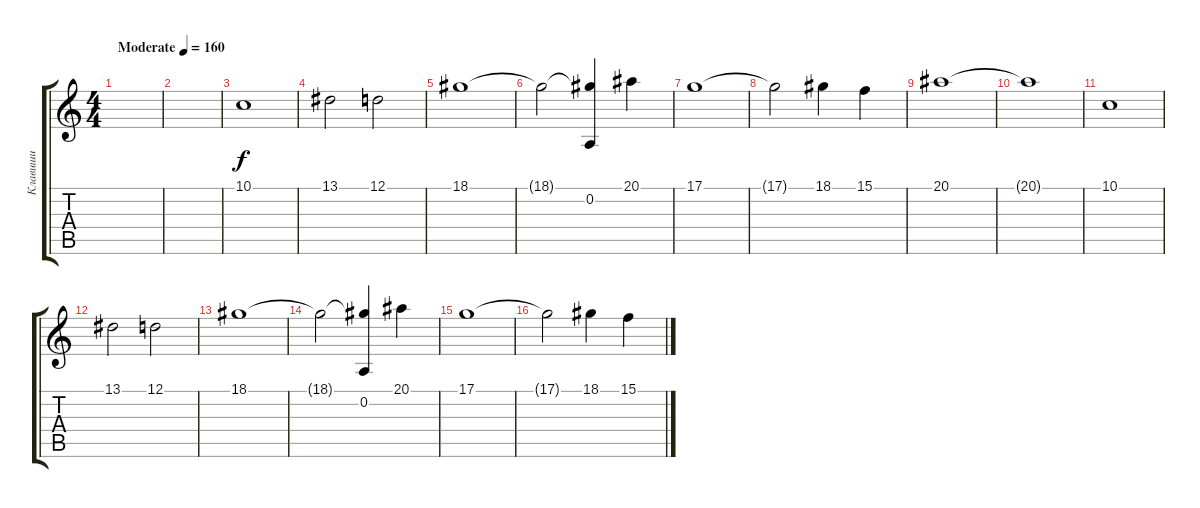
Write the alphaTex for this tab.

\track ("Клавиши" "Клавиши") {instrument fx7echoes}
\staff {score tabs}
\tuning (D4 A3 F3 C3 G2 C2) {hide}
\ts (4 4)
\tempo (160 "Moderate")
\clef g2
\ks c
|
|
10.1.1 |
13.1.2 12.1.2 |
18.1.1 |
18.1{t}.2 (18.1{t} 0.2).4 20.1.4 |
17.1.1 |
17.1{t}.2 18.1.4 15.1.4 |
20.1.1 |
20.1{t}.1 |
10.1.1 |
13.1.2 12.1.2 |
18.1.1 |
18.1{t}.2 (18.1{t} 0.2).4 20.1.4 |
17.1.1 |
17.1{t}.2 18.1.4 15.1.4
